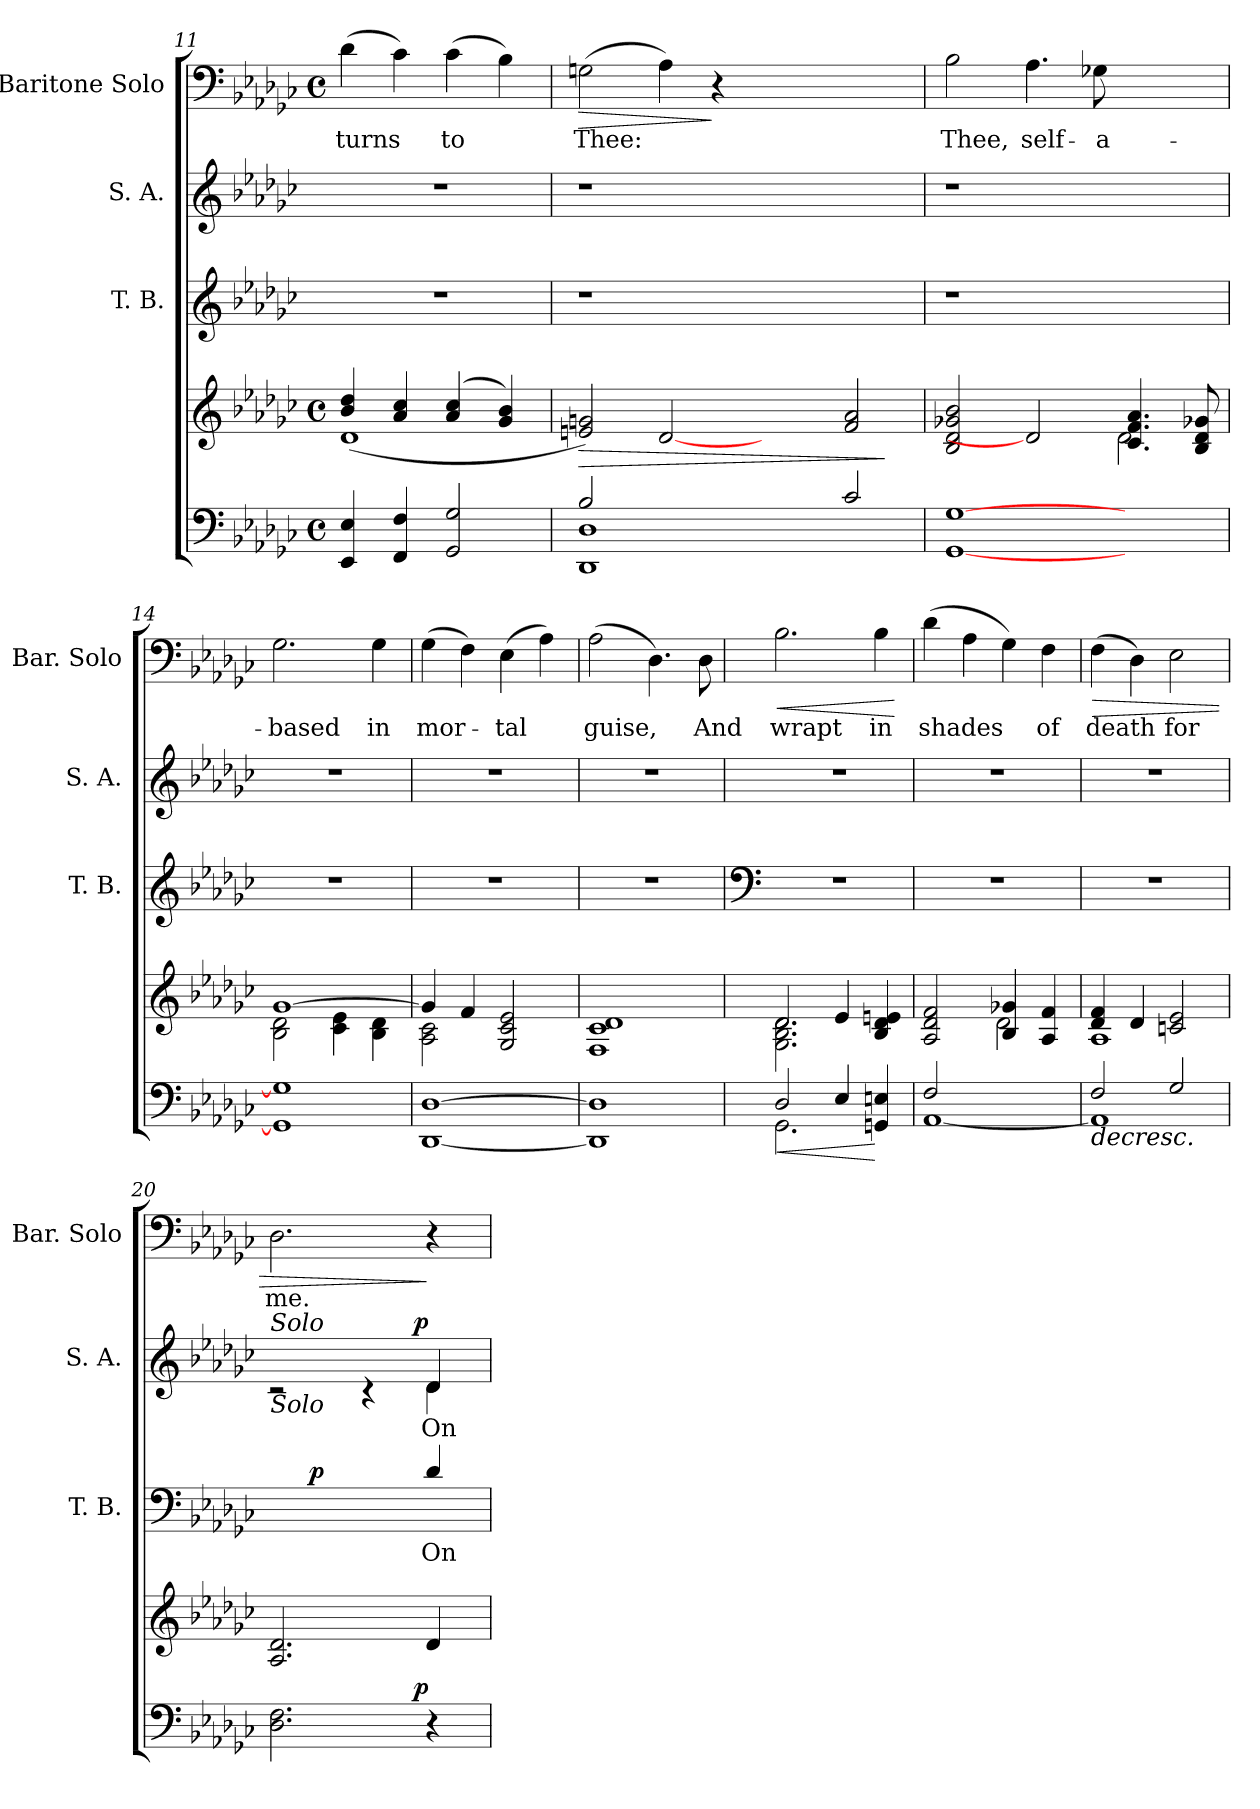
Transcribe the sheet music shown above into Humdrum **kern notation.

**kern	**dynam	**kern	**dynam	**kern	**text	**dynam	**kern	**text	**dynam	**kern	**text	**dynam
*part5	*part5	*part4	*part4	*part3	*part3	*part3	*part2	*part2	*part2	*part1	*part1	*part1
*staff5	*staff5	*staff4	*staff4	*staff3	*staff3	*staff3	*staff2	*staff2	*staff2	*staff1	*staff1	*staff1
*	*	*	*	*I"T. B.	*	*	*I"S. A.	*	*	*I"Baritone Solo	*	*
*	*	*	*	*I'T. B.	*	*	*I'S. A.	*	*	*I'Bar. Solo	*	*
!!LO:LB:g=z
*clefF4	*	*clefG2	*	*clefG2	*	*	*clefG2	*	*	*clefF4	*	*
*k[b-e-a-d-g-c-]	*	*k[b-e-a-d-g-c-]	*	*k[b-e-a-d-g-c-]	*	*	*k[b-e-a-d-g-c-]	*	*	*k[b-e-a-d-g-c-]	*	*
*G-:	*	*G-:	*	*G-:	*	*	*G-:	*	*	*G-:	*	*
*M4/4	*	*M4/4	*	*	*	*	*	*	*	*M4/4	*	*
*met(c)	*	*met(c)	*	*	*	*	*	*	*	*met(c)	*	*
=11	=11	=11	=11	=11	=11	=11	=11	=11	=11	=11	=11	=11
*	*	*^	*	*	*	*	*	*	*	*	*	*
!	!	!	!	!	!	!	!	!	!	!	!	!LO:LY:b	!
4EE-/ 4E-/	.	4b-/ 4dd-/	(<1d-	.	1r	.	.	1r	.	.	(>4d-\	turns	.
4FF/ 4F/	.	4a-/ 4cc-/	.	.	.	.	.	.	.	.	4c-\)	.	.
!	!	!	!	!	!	!	!	!	!	!	!	!LO:LY:b	!
2GG-/ 2G-/	.	(4a-/ 4cc-/	.	.	.	.	.	.	.	.	(>4c-\	to	.
.	.	4g-/ 4b-/)	.	.	.	.	.	.	.	.	4B-\)	.	.
=12	=12	=12	=12	=12	=12	=12	=12	=12	=12	=12	=12	=12	=12
*^	*	*	*	*	*	*	*	*	*	*	*	*	*
!	!	!	!	!	!LO:HP:b	!	!	!	!	!	!	!	!LO:LY:b	!LO:HP:b
2B-/	1DD- 1D-	.	2en/ 2gn/)	2ryy	>	1r	.	.	1r	.	.	(>2Gn\	Thee:	>
2ryy	.	.	2ryy	[2d-	.	.	.	.	.	.	.	4A-\)	.	.
.	.	.	.	.	.	.	.	.	.	.	.	4r	.	]
2ryy	1ryy	.	2ryy	1ryy	.	1ryy	.	.	1ryy	.	.	1ryy	.	.
2c-/	.	.	2f/ 2a-/	.	.	.	.	.	.	.	.	.	.	.
*v	*v	*	*	*	*	*	*	*	*	*	*	*	*	*
*	*	*v	*v	*	*	*	*	*	*	*	*	*	*
.	.	.	]	.	.	.	.	.	.	.	.	.
=13	=13	=13	=13	=13	=13	=13	=13	=13	=13	=13	=13	=13
*	*	*^	*	*	*	*	*	*	*	*	*	*
!	!	!	!	!	!	!	!	!	!	!	!	!LO:LY:b	!
[<1GG- [>1G-	.	2B-/ 2d-/ 2g-X/ 2b-/	2ryy	.	1r	.	.	1r	.	.	2B-\	Thee,	.
!	!	!	!	!	!	!	!	!	!	!	!	!LO:LY:b	!
.	.	2ryy	2d-]	.	.	.	.	.	.	.	4.A-\	self-	.
!	!	!	!	!	!	!	!	!	!	!	!	!LO:LY:b	!
.	.	.	.	.	.	.	.	.	.	.	8G-X\	-a-	.
2ryy	.	4.c-/ 4.f/ 4.a-/	2d-\	.	2ryy	.	.	2ryy	.	.	2ryy	.	.
.	.	8B-/ 8d-/ 8g-X/	.	.	.	.	.	.	.	.	.	.	.
=14	=14	=14	=14	=14	=14	=14	=14	=14	=14	=14	=14	=14	=14
!	!	!	!	!	!	!	!	!	!	!	!	!LO:LY:b	!
1GG-] 1G-]	.	[>1g-	2B-\ 2d-\	.	1r	.	.	1r	.	.	2.G-\	-based	.
.	.	.	4c-\ 4e-\	.	.	.	.	.	.	.	.	.	.
!	!	!	!	!	!	!	!	!	!	!	!	!LO:LY:b	!
.	.	.	4B-\ 4d-\	.	.	.	.	.	.	.	4G-\	in	.
=15	=15	=15	=15	=15	=15	=15	=15	=15	=15	=15	=15	=15	=15
!	!	!	!	!	!	!	!	!	!	!	!	!LO:LY:b	!
[<1DD- [>1D-	.	4g-/]	2A-\ 2c-\	.	1r	.	.	1r	.	.	(>4G-\	mor-	.
.	.	4f/	.	.	.	.	.	.	.	.	4F\)	.	.
!	!	!	!	!	!	!	!	!	!	!	!	!LO:LY:b	!
.	.	(2G-/ 2c-/ 2e-/	2ryy	.	.	.	.	.	.	.	(>4E-\	-tal	.
.	.	.	.	.	.	.	.	.	.	.	4A-\)	.	.
*	*	*v	*v	*	*	*	*	*	*	*	*	*	*
=16	=16	=16	=16	=16	=16	=16	=16	=16	=16	=16	=16	=16
!	!	!	!	!	!	!	!	!	!	!	!LO:LY:b	!
1DD-] 1D-]	.	1F 1c- 1d-	.	1r	.	.	1r	.	.	(>2A-\	guise,	.
.	.	.	.	.	.	.	.	.	.	4.D-\)	.	.
!	!	!	!	!	!	!	!	!	!	!	!LO:LY:b	!
.	.	.	.	.	.	.	.	.	.	8D-\	And	.
!!LO:PB:g=z
=17	=17	=17	=17	=17	=17	=17	=17	=17	=17	=17	=17	=17
*	*	*	*	*clefF4	*	*	*	*	*	*	*	*
!	!LO:HP:b	!	!	!	!	!	!	!	!	!	!LO:LY:b	!LO:HP:b
*^	*	*^	*	*	*	*	*	*	*	*	*	*
2D-/	2.GG-\	<	2d-/	2.G-\ 2.B-\ 2.d-\	.	1r	.	.	1r	.	.	2.B-\	wrapt	<
4E-/	.	.	4e-/	.	.	.	.	.	.	.	.	.	.	.
!	!	!	!	!	!	!	!	!	!	!	!	!	!LO:LY:b	!
4GGn/ 4En/	4ryy	[	4B-/ 4d-/ 4en/	4ryy	.	.	.	.	.	.	.	4B-\	in	.
*v	*v	*	*	*	*	*	*	*	*	*	*	*	*	*
*	*	*v	*v	*	*	*	*	*	*	*	*	*	*
.	.	.	.	.	.	.	.	.	.	.	.	[
=18	=18	=18	=18	=18	=18	=18	=18	=18	=18	=18	=18	=18
*^	*	*^	*	*	*	*	*	*	*	*	*	*
!	!	!	!	!	!	!	!	!	!	!	!	!	!LO:LY:b	!
2F/	[<1AA-	.	2A-/ 2d-/ 2f/	2ryy	.	1r	.	.	1r	.	.	(>4d-\	shades	.
.	.	.	.	.	.	.	.	.	.	.	.	4A-\	.	.
2ryy	.	.	4B-/ 4g-X/	2d-\	.	.	.	.	.	.	.	4G-\)	.	.
!	!	!	!	!	!	!	!	!	!	!	!	!	!LO:LY:b	!
.	.	.	4A-/ 4f/	.	.	.	.	.	.	.	.	4F\	of	.
=19	=19	=19	=19	=19	=19	=19	=19	=19	=19	=19	=19	=19	=19	=19
!	!	!LO:HP:b	!	!	!	!	!	!	!	!	!	!	!LO:LY:b	!LO:HP:b
2F/	1AA-]	>	4d-/ 4f/	1A-	.	1r	.	.	1r	.	.	(>4F\	death	>
.	.	.	4d-/	.	.	.	.	.	.	.	.	4D-\)	.	.
!	!	!	!	!	!	!	!	!	!	!	!	!	!LO:LY:b	!
2G-/	.	.	2cn/ 2e-/	.	.	.	.	.	.	.	.	2E-\	for	.
*	*	*	*v	*v	*	*	*	*	*	*	*	*	*	*
=20	=20	=20	=20	=20	=20	=20	=20	=20	=20	=20	=20	=20	=20
*	*	*	*	*	*	*	*	*^	*	*	*	*	*
!	!	!	!	!	!	!	!	!LO:TX:b:i:t=Solo	!	!	!	!	!	!
!	!	!	!	!	!	!	!	!LO:TX:a:i:t=Solo	!	!	!	!	!	!
!	!	!	!	!	!LO:TX:a:i:t=Solo	!	!	!	!	!	!	!	!	!
!	!	!	!	!	!	!	!	!	!	!	!	!	!LO:LY:b	!
*	*	*	*	*	*^	*	*	*	*^	*	*	*	*	*
2.D-\ 2.F\	2ryy	.	2.A-/ 2.d-/	.	2.ryy	8.ryy	.	.	2.ryy	2rc	2ryy	.	.	2.D-\	me.	.
!	!	!	!	!	!	!	!	!LO:DY:a	!	!	!	!	!	!	!	!
.	.	.	.	.	.	2ryy	.	p	.	.	.	.	.	.	.	.
.	8..ryy	.	.	.	.	.	.	.	.	4rc	8..ryy	.	.	.	.	.
.	.	.	.	.	.	4ryy	.	.	.	.	.	.	.	.	.	.
!	!	!LO:DY:a	!	!	!	!	!	!	!	!	!	!	!LO:DY:a	!	!	!
.	4ryy	p	.	.	.	.	.	.	.	.	4ryy	.	p	.	.	.
!	!	!	!	!	!	!	!LO:LY:a	!	!	!	!	!LO:LY:b	!	!	!	!
4r	.	]	4d-/	.	4d-/	.	On	.	4d-/	4d-\	.	On	.	4r	.	]
.	.	.	.	.	.	16ryy	.	.	.	.	.	.	.	.	.	.
.	32ryy	.	.	.	.	.	.	.	.	.	32ryy	.	.	.	.	.
*	*	*	*	*	*v	*v	*	*	*	*	*	*	*	*	*	*
*v	*v	*	*	*	*	*	*	*v	*v	*v	*	*	*	*	*
=	=	=	=	=	=	=	=	=	=	=	=	=
*-	*-	*-	*-	*-	*-	*-	*-	*-	*-	*-	*-	*-
